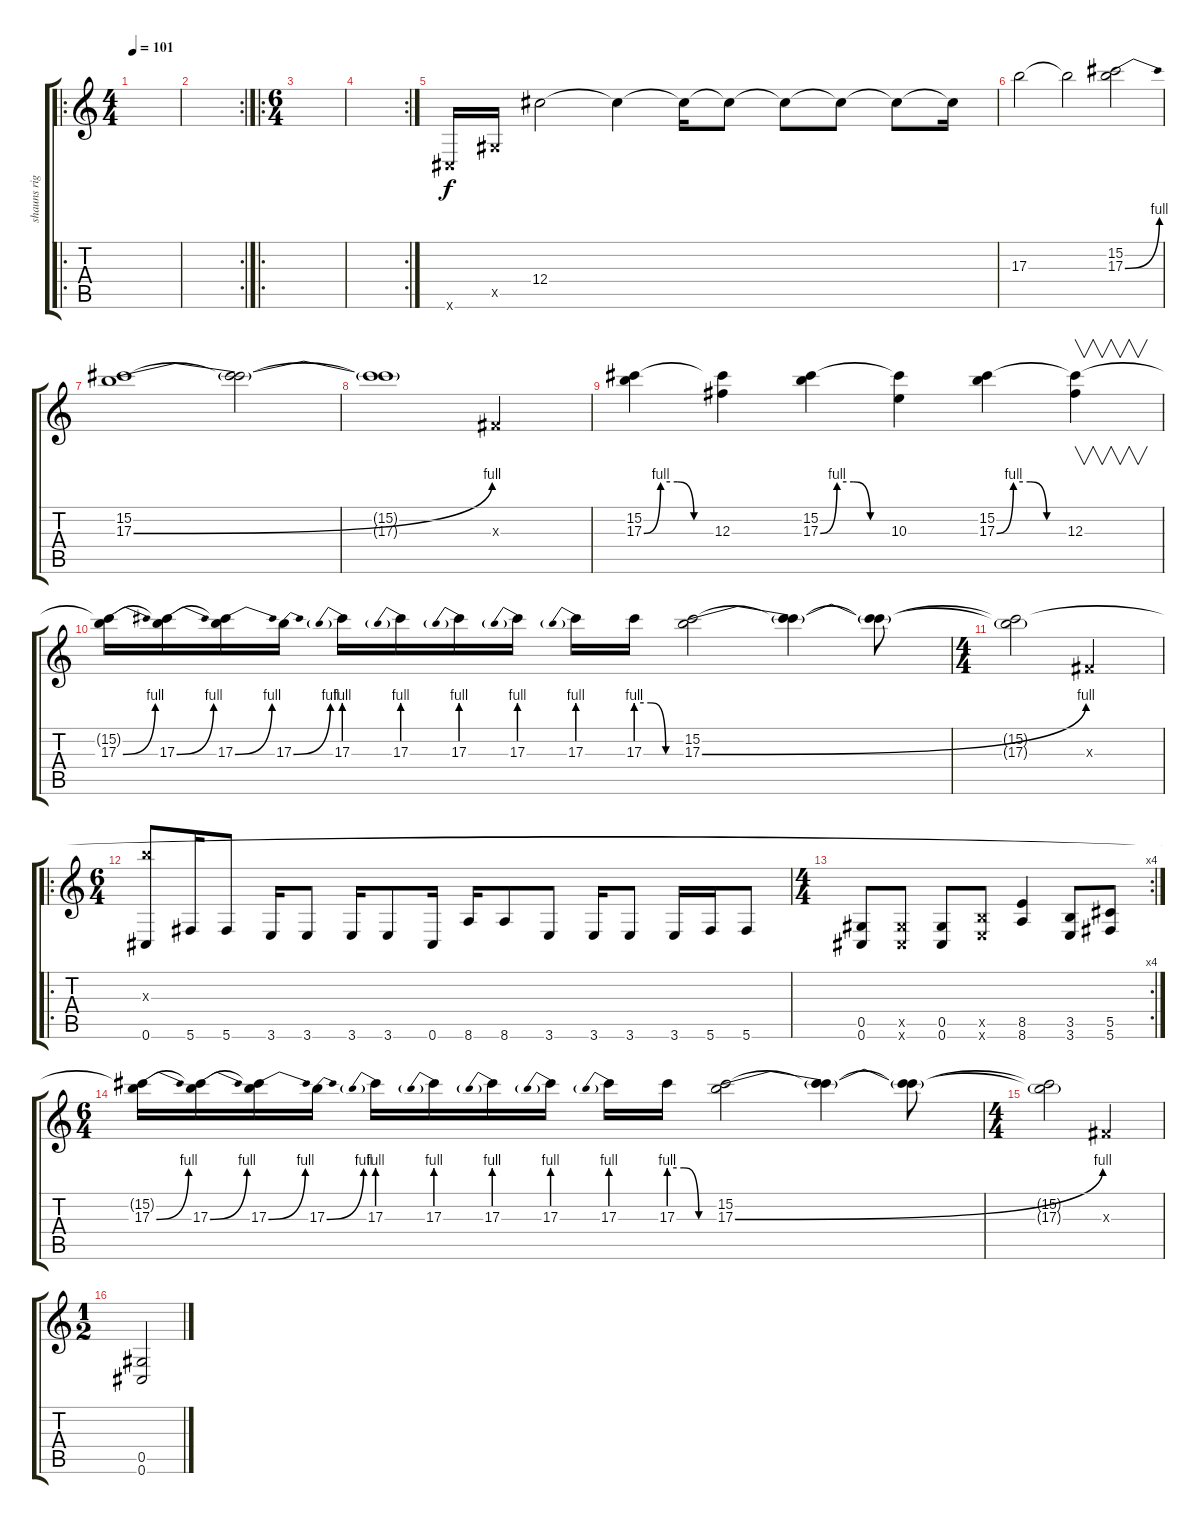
\track ("shauns right" "shauns rig") {instrument overdrivenguitar}
\staff {score tabs}
\tuning (Eb4 Bb3 Gb3 Db3 Ab2 Db2) {hide}
\ro
\ts (4 4)
\tempo 101
\clef g2
\ks c
|
\rc 2
|
\ro
\ts (6 4)
|
\rc 2
|
0.6{x}.16 0.5{x}.16 12.4.2 12.4{t}.4 12.4{t}.16 12.4{t}.8 12.4{t}.8 12.4{t}.8 12.4{t}.8 12.4{t}.16 |
17.3.2 17.3{t}.2 (15.2 17.3{be (bend 0 0 60 4)}).2 |
(15.2 17.3{be (bend 0 0 60 4)}).1 (15.2{t} 17.3{t}).2 |
(15.2{t} 17.3{t}).1 0.3{x}.2 |
(15.2 17.3{be (custom 0 0 15 4 30 4 45 0 60 0)}).4 (15.2{t} 12.3).4 (15.2 17.3{be (custom 0 0 15 4 30 4 45 0 60 0)}).4 (15.2{t} 10.3).4 (15.2 17.3{be (custom 0 0 15 4 30 4 45 0 60 0)}).4 (15.2{t} 12.3).4{v} |
(15.2{t} 17.3{be (bend 0 0 60 4)}).16 (15.2{t} 17.3{be (bend 0 0 60 4)}).16 (15.2{t} 17.3{be (bend 0 0 60 4)}).16 17.3{be (bend 0 0 60 4)}.16 17.3{be (prebend 0 4 60 4)}.16 17.3{be (prebend 0 4 60 4)}.16 17.3{be (prebend 0 4 60 4)}.16 17.3{be (prebend 0 4 60 4)}.16 17.3{be (prebend 0 4 60 4)}.16 17.3{be (custom 0 4 20 4 40 0 60 0)}.16 (15.2 17.3{be (bend 0 0 60 4)}).2 (15.2{t} 17.3{t}).4 (15.2{t} 17.3{t}).8 |
\ts (4 4)
(15.2{t} 17.3{t}).2 0.3{x}.2 |
\ro
\ts (6 4)
(17.3{x} 0.6).8 5.6.16 5.6.8 3.6.16 3.6.8 3.6.16 3.6.8 0.6.16 8.6.16 8.6.8 3.6.8 3.6.16 3.6.8 3.6.16 5.6.16 5.6.8 |
\rc 4
\ts (4 4)
(0.5 0.6).8 (0.5{x} 0.6{x}).8 (0.5 0.6).8 (3.5{x} 3.6{x}).8 (8.5 8.6).4 (3.5 3.6).8 (5.5 5.6).8 |
\ts (6 4)
(15.2{t} 17.3{be (bend 0 0 60 4)}).16 (15.2{t} 17.3{be (bend 0 0 60 4)}).16 (15.2{t} 17.3{be (bend 0 0 60 4)}).16 17.3{be (bend 0 0 60 4)}.16 17.3{be (prebend 0 4 60 4)}.16 17.3{be (prebend 0 4 60 4)}.16 17.3{be (prebend 0 4 60 4)}.16 17.3{be (prebend 0 4 60 4)}.16 17.3{be (prebend 0 4 60 4)}.16 17.3{be (custom 0 4 20 4 40 0 60 0)}.16 (15.2 17.3{be (bend 0 0 60 4)}).2 (15.2{t} 17.3{t}).4 (15.2{t} 17.3{t}).8 |
\ts (4 4)
(15.2{t} 17.3{t}).2 0.3{x}.2 |
\ts (1 2)
(0.5 0.6).2
